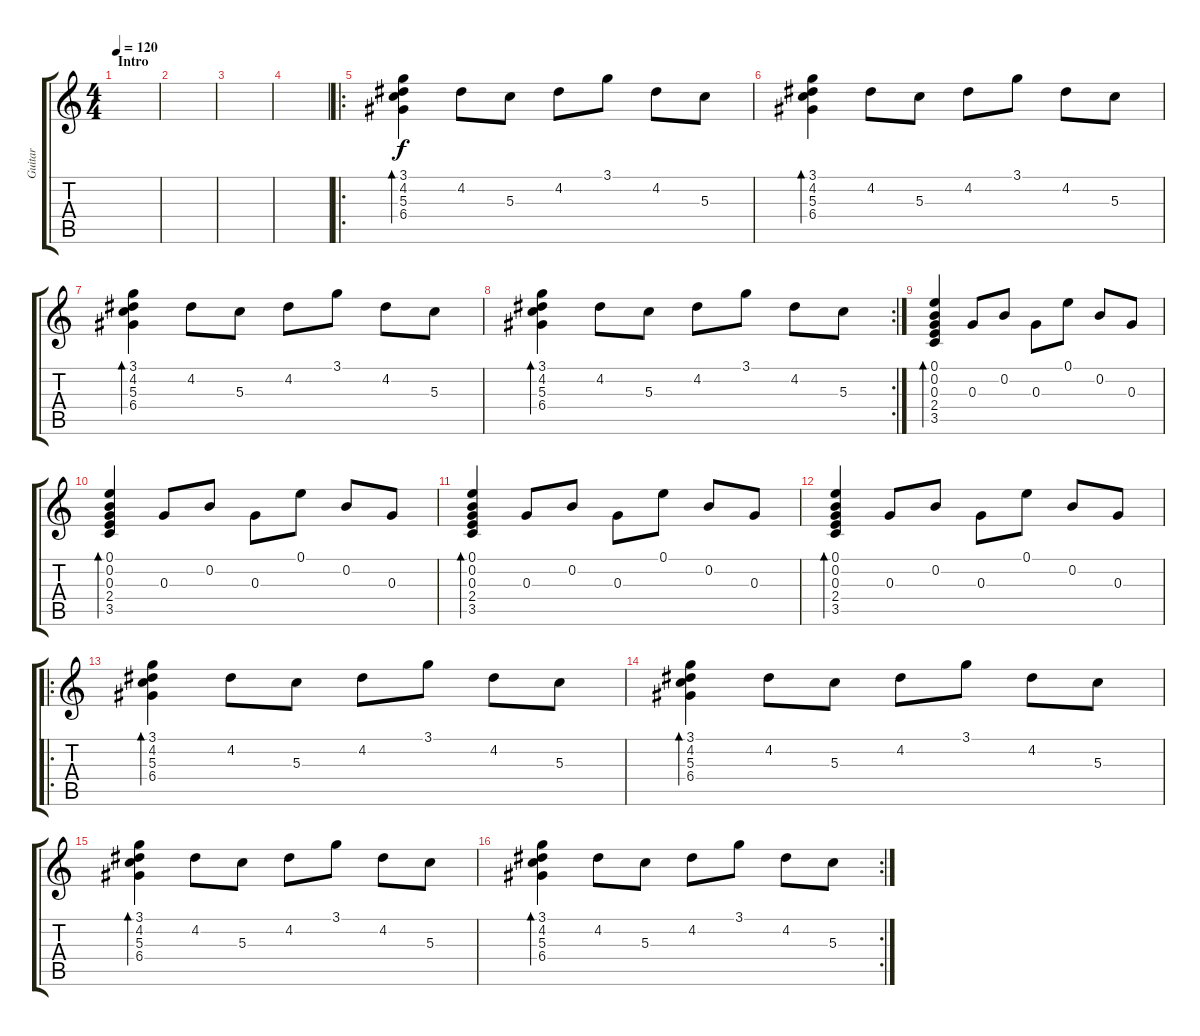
\track ("Guitar" "Guitar") {instrument overdrivenguitar}
\staff {score tabs}
\tuning (E4 B3 G3 D3 A2 E2) {hide}
\ts (4 4)
\section ("" "Intro")
\tempo 120
\clef g2
\ks c
|
|
|
|
\ro
(3.1 4.2 5.3 6.4).4{bd 480} 4.2.8 5.3.8 4.2.8 3.1.8 4.2.8 5.3.8 |
(3.1 4.2 5.3 6.4).4{bd 480} 4.2.8 5.3.8 4.2.8 3.1.8 4.2.8 5.3.8 |
(3.1 4.2 5.3 6.4).4{bd 480} 4.2.8 5.3.8 4.2.8 3.1.8 4.2.8 5.3.8 |
\rc 2
(3.1 4.2 5.3 6.4).4{bd 480} 4.2.8 5.3.8 4.2.8 3.1.8 4.2.8 5.3.8 |
(0.1 0.2 0.3 2.4 3.5).4{bd 480} 0.3.8 0.2.8 0.3.8 0.1.8 0.2.8 0.3.8 |
(0.1 0.2 0.3 2.4 3.5).4{bd 480} 0.3.8 0.2.8 0.3.8 0.1.8 0.2.8 0.3.8 |
(0.1 0.2 0.3 2.4 3.5).4{bd 480} 0.3.8 0.2.8 0.3.8 0.1.8 0.2.8 0.3.8 |
(0.1 0.2 0.3 2.4 3.5).4{bd 480} 0.3.8 0.2.8 0.3.8 0.1.8 0.2.8 0.3.8 |
\ro
(3.1 4.2 5.3 6.4).4{bd 480} 4.2.8 5.3.8 4.2.8 3.1.8 4.2.8 5.3.8 |
(3.1 4.2 5.3 6.4).4{bd 480} 4.2.8 5.3.8 4.2.8 3.1.8 4.2.8 5.3.8 |
(3.1 4.2 5.3 6.4).4{bd 480} 4.2.8 5.3.8 4.2.8 3.1.8 4.2.8 5.3.8 |
\rc 2
(3.1 4.2 5.3 6.4).4{bd 480} 4.2.8 5.3.8 4.2.8 3.1.8 4.2.8 5.3.8
